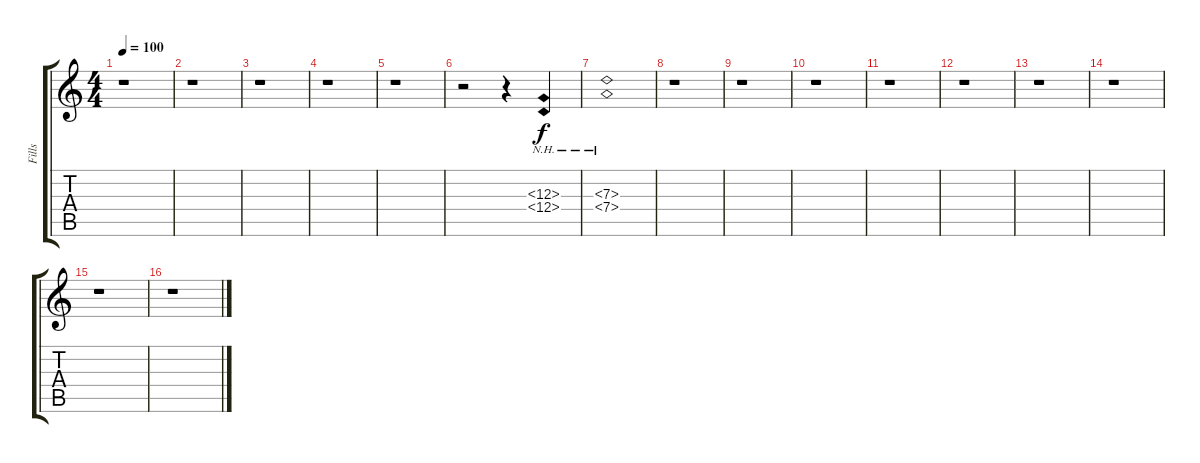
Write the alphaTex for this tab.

\track ("Fills" "Fills") {instrument sitar}
\staff {score tabs}
\tuning (E4 B3 G3 D3 A2 E2) {hide}
\ts (4 4)
\tempo 100
\clef g2
\ks c
r.1{dy f} |
r.1 |
r.1 |
r.1 |
r.1 |
r.2 r.4 (12.3{nh} 12.4{nh}).4 |
(7.3{nh} 7.4{nh}).1 |
r.1 |
r.1 |
r.1 |
r.1 |
r.1 |
r.1 |
r.1 |
r.1 |
r.1
